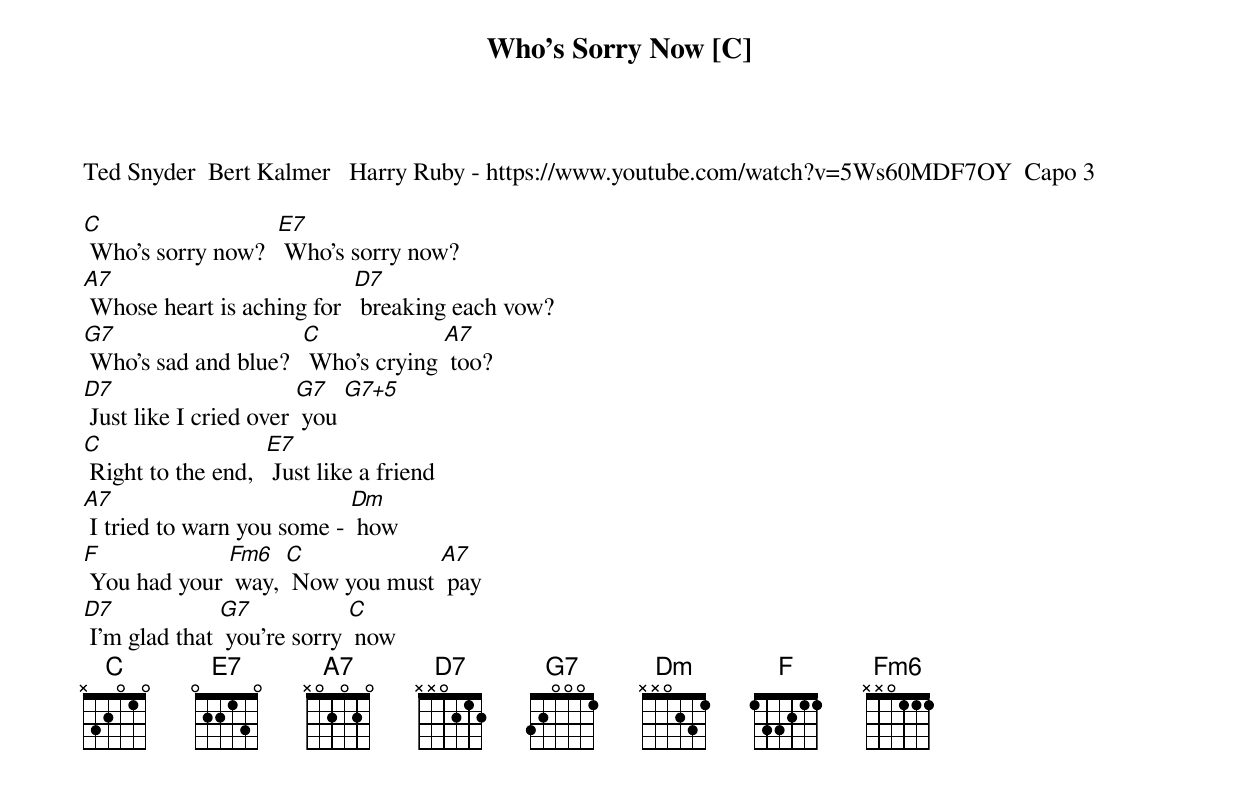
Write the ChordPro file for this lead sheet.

{t: Who's Sorry Now [C] }
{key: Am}
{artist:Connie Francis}
Ted Snyder  Bert Kalmer   Harry Ruby - https://www.youtube.com/watch?v=5Ws60MDF7OY  Capo 3
{c: }

[C] Who's sorry now?  [E7] Who's sorry now?
[A7] Whose heart is aching for  [D7] breaking each vow?
[G7] Who's sad and blue?  [C] Who's crying [A7] too?
[D7] Just like I cried over [G7] you [G7+5]
{c: }
[C] Right to the end,  [E7] Just like a friend
[A7] I tried to warn you some - [Dm] how
[F] You had your [Fm6] way, [C] Now you must [A7] pay
[D7] I'm glad that [G7] you're sorry [C] now
